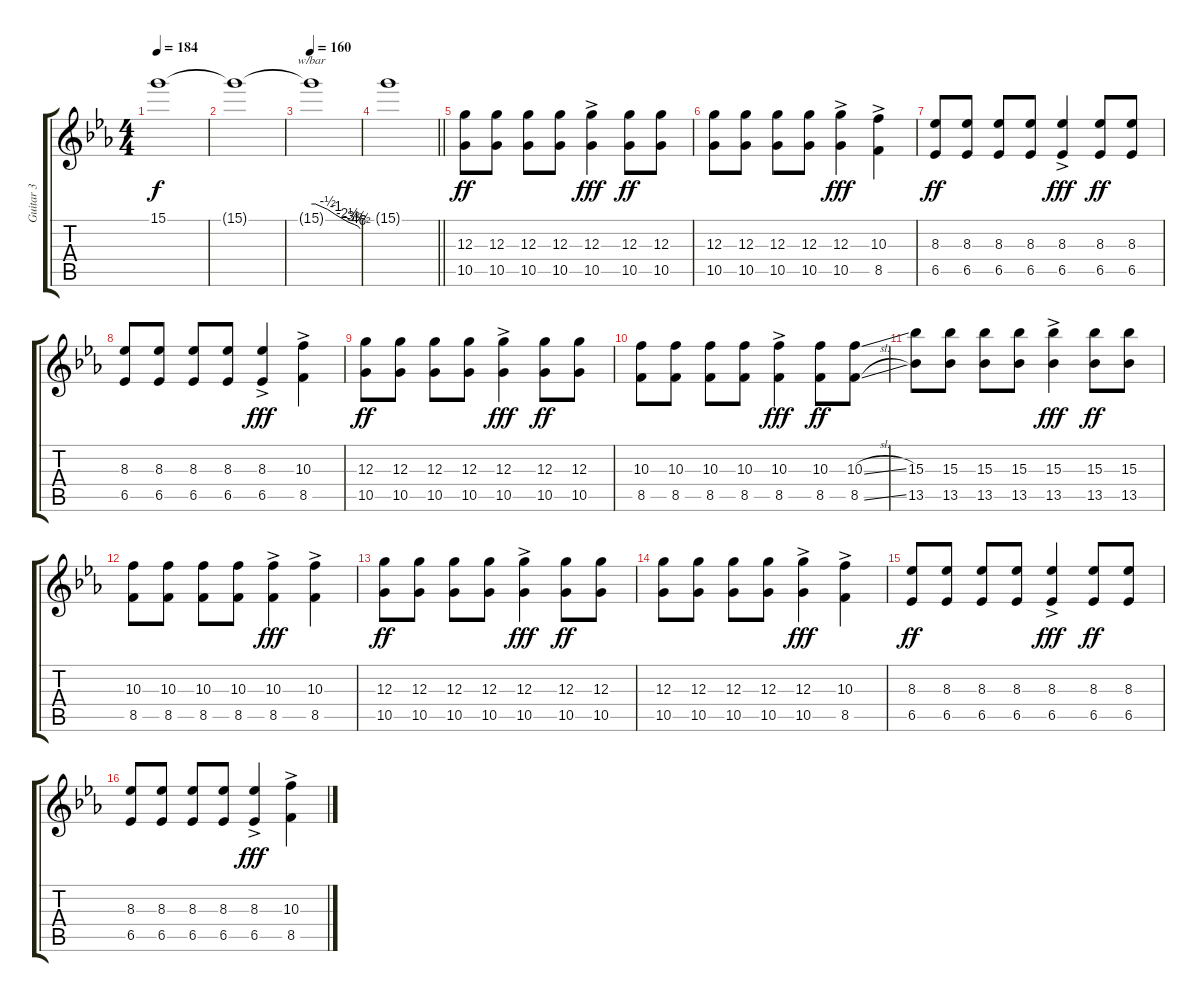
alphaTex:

\track ("Guitar 3" "Guitar 3") {instrument distortionguitar}
\staff {score tabs}
\tuning (E4 B3 G3 D3 A2 E2) {hide}
\ts (4 4)
\tempo 184
\clef g2
\ks eb
15.1{t}.1{dy f} |
15.1{t}.1 |
\tempo 160
15.1{t}.1{tbe (custom default 0 0 5 0 20 -2 30 -4 45 -10 53 -14 58 -18 60 -24) volume 16} |
\barLineRight lightlight
15.1{t}.1 |
(12.3 10.5).8{dy ff volume 11} (12.3 10.5).8 (12.3 10.5).8 (12.3 10.5).8 (12.3{ac} 10.5{ac}).4{dy fff} (12.3 10.5).8{dy ff} (12.3 10.5).8 |
(12.3 10.5).8 (12.3 10.5).8 (12.3 10.5).8 (12.3 10.5).8 (12.3{ac} 10.5{ac}).4{dy fff} (10.3{ac} 8.5{ac}).4 |
(8.3 6.5).8{dy ff} (8.3 6.5).8 (8.3 6.5).8 (8.3 6.5).8 (8.3{ac} 6.5{ac}).4{dy fff} (8.3 6.5).8{dy ff} (8.3 6.5).8 |
(8.3 6.5).8 (8.3 6.5).8 (8.3 6.5).8 (8.3 6.5).8 (8.3{ac} 6.5{ac}).4{dy fff} (10.3 8.5{ac}).4 |
(12.3 10.5).8{dy ff} (12.3 10.5).8 (12.3 10.5).8 (12.3 10.5).8 (12.3{ac} 10.5{ac}).4{dy fff} (12.3 10.5).8{dy ff} (12.3 10.5).8 |
(10.3 8.5).8 (10.3 8.5).8 (10.3 8.5).8 (10.3 8.5).8 (10.3{ac} 8.5{ac}).4{dy fff} (10.3 8.5).8{dy ff} (10.3{sl} 8.5{sl}).8 |
(15.3 13.5).8 (15.3 13.5).8 (15.3 13.5).8 (15.3 13.5).8 (15.3{ac} 13.5{ac}).4{dy fff} (15.3 13.5).8{dy ff} (15.3 13.5).8 |
(10.3 8.5).8 (10.3 8.5).8 (10.3 8.5).8 (10.3 8.5).8 (10.3{ac} 8.5{ac}).4{dy fff} (10.3{ac} 8.5{ac}).4 |
(12.3 10.5).8{dy ff} (12.3 10.5).8 (12.3 10.5).8 (12.3 10.5).8 (12.3{ac} 10.5{ac}).4{dy fff} (12.3 10.5).8{dy ff} (12.3 10.5).8 |
(12.3 10.5).8 (12.3 10.5).8 (12.3 10.5).8 (12.3 10.5).8 (12.3{ac} 10.5{ac}).4{dy fff} (10.3{ac} 8.5{ac}).4 |
(8.3 6.5).8{dy ff} (8.3 6.5).8 (8.3 6.5).8 (8.3 6.5).8 (8.3{ac} 6.5{ac}).4{dy fff} (8.3 6.5).8{dy ff} (8.3 6.5).8 |
(8.3 6.5).8 (8.3 6.5).8 (8.3 6.5).8 (8.3 6.5).8 (8.3{ac} 6.5{ac}).4{dy fff} (10.3 8.5{ac}).4
